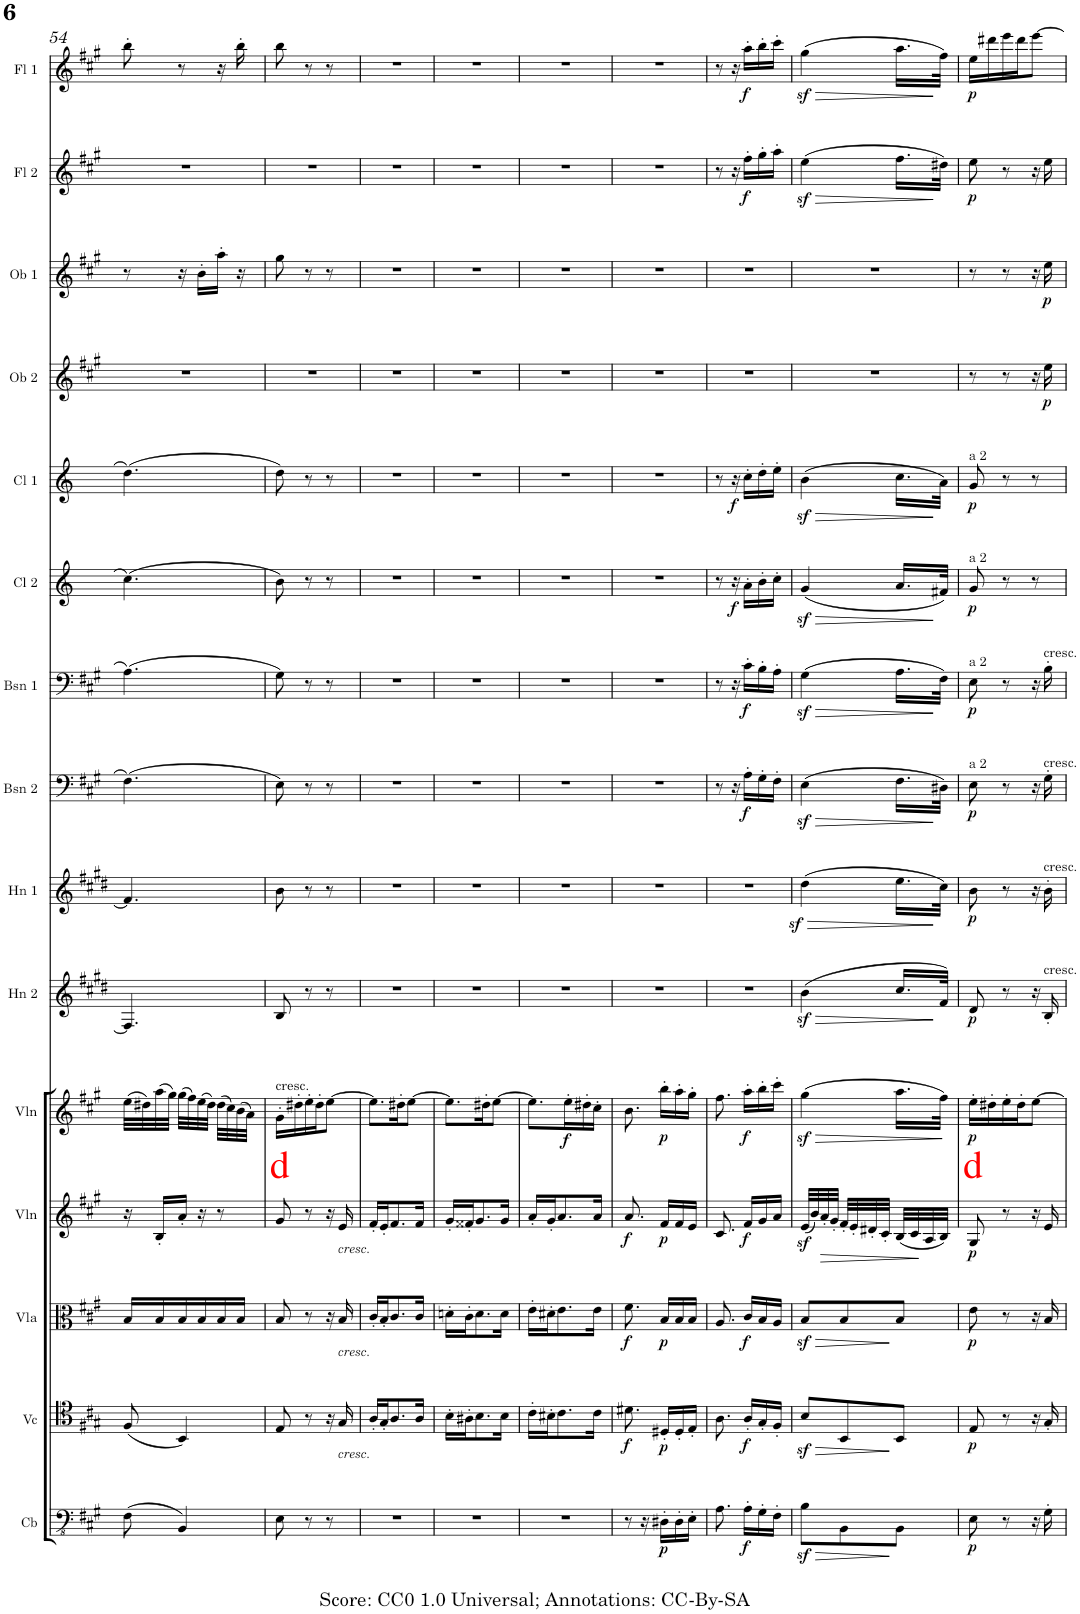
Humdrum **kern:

**kern	**dynam	**kern	**dynam	**kern	**dynam	**kern	**dynam	**kern	**text	**dynam	**kern	**dynam	**kern	**dynam	**kern	**dynam	**kern	**dynam	**kern	**dynam	**kern	**dynam	**kern	**dynam	**kern	**dynam	**kern	**dynam	**kern	**dynam
*part15	*part15	*part14	*part14	*part13	*part13	*part12	*part12	*part11	*part11	*part11	*part10	*part10	*part9	*part9	*part8	*part8	*part7	*part7	*part6	*part6	*part5	*part5	*part4	*part4	*part3	*part3	*part2	*part2	*part1	*part1
*staff15	*staff15	*staff14	*staff14	*staff13	*staff13	*staff12	*staff12	*staff11	*staff11	*staff11	*staff10	*staff10	*staff9	*staff9	*staff8	*staff8	*staff7	*staff7	*staff6	*staff6	*staff5	*staff5	*staff4	*staff4	*staff3	*staff3	*staff2	*staff2	*staff1	*staff1
*I"Contrabass	*	*I"Violoncello	*	*I"Viola	*	*I"Violin	*	*I"Violin	*	*	*I"F Horn 2 (orig. E and A)	*	*I"F Horn 1 (orig. E and A)	*	*I"Bassoon 2	*	*I"Bassoon 1	*	*I"A Clarinet 2	*	*I"A Clarinet 1	*	*I"Oboe 2	*	*I"Oboe 1	*	*I"Flute 2	*	*I"Flute 1	*
*I'Cb	*	*I'Vc	*	*I'Vla	*	*I'Vln	*	*I'Vln	*	*	*I'Hn 2	*	*I'Hn 1	*	*I'Bsn 2	*	*I'Bsn 1	*	*I'Cl 2	*	*I'Cl 1	*	*I'Ob 2	*	*I'Ob 1	*	*I'Fl 2	*	*I'Fl 1	*
!!LO:PB:g=z
*clefFv4	*	*clefC4	*	*clefC3	*	*clefG2	*	*clefG2	*	*	*clefG2	*	*clefG2	*	*clefF4	*	*clefF4	*	*clefG2	*	*clefG2	*	*clefG2	*	*clefG2	*	*clefG2	*	*clefG2	*
*	*	*	*	*	*	*	*	*	*	*	*Trd4c7	*	*Trd4c7	*	*	*	*	*	*Trd2c3	*	*Trd2c3	*	*	*	*	*	*	*	*	*
*k[f#c#g#]	*	*k[f#c#g#]	*	*k[f#c#g#]	*	*k[f#c#g#]	*	*k[f#c#g#]	*	*	*k[f#c#g#d#]	*	*k[f#c#g#d#]	*	*k[f#c#g#]	*	*k[f#c#g#]	*	*k[]	*	*k[]	*	*k[f#c#g#]	*	*k[f#c#g#]	*	*k[f#c#g#]	*	*k[f#c#g#]	*
*M3/8	*	*M3/8	*	*M3/8	*	*M3/8	*	*M3/8	*	*	*M3/8	*	*M3/8	*	*M3/8	*	*M3/8	*	*M3/8	*	*M3/8	*	*M3/8	*	*M3/8	*	*M3/8	*	*M3/8	*
=54	=54	=54	=54	=54	=54	=54	=54	=54	=54	=54	=54	=54	=54	=54	=54	=54	=54	=54	=54	=54	=54	=54	=54	=54	=54	=54	=54	=54	=54	=54
(8FF#\	.	(8F#/	.	16B/LL	.	16r	.	(32ee\LLL	.	.	4.F#/]	.	4.f#/]	.	(4.F#\	.	(4.A\	.	(4.cc\	.	(4.dd\	.	4.r	.	8r	.	4.r	.	8bb'\	.
.	.	.	.	.	.	.	.	32dd#X\)	.	.	.	.	.	.	.	.	.	.	.	.	.	.	.	.	.	.	.	.	.	.
.	.	.	.	16B/	.	16B'/LL	.	(32aa\	.	.	.	.	.	.	.	.	.	.	.	.	.	.	.	.	.	.	.	.	.	.
.	.	.	.	.	.	.	.	32gg#\JJJ)	.	.	.	.	.	.	.	.	.	.	.	.	.	.	.	.	.	.	.	.	.	.
4BBB/)	.	4BB/)	.	16B/	.	16a'/JJ	.	(32gg#\LLL	.	.	.	.	.	.	.	.	.	.	.	.	.	.	.	.	16r	.	.	.	8r	.
.	.	.	.	.	.	.	.	32ff#\)	.	.	.	.	.	.	.	.	.	.	.	.	.	.	.	.	.	.	.	.	.	.
.	.	.	.	16B/	.	16r	.	(32ee\	.	.	.	.	.	.	.	.	.	.	.	.	.	.	.	.	16b'\LL	.	.	.	.	.
.	.	.	.	.	.	.	.	32dd#\JJJ)	.	.	.	.	.	.	.	.	.	.	.	.	.	.	.	.	.	.	.	.	.	.
.	.	.	.	16B/	.	8r	.	(32dd#\LLL	.	.	.	.	.	.	.	.	.	.	.	.	.	.	.	.	16aa'\JJ	.	.	.	16r	.
.	.	.	.	.	.	.	.	32cc#\)	.	.	.	.	.	.	.	.	.	.	.	.	.	.	.	.	.	.	.	.	.	.
.	.	.	.	16B/JJ	.	.	.	(32b\	.	.	.	.	.	.	.	.	.	.	.	.	.	.	.	.	16r	.	.	.	16bb'\	.
.	.	.	.	.	.	.	.	32a\JJJ)	.	.	.	.	.	.	.	.	.	.	.	.	.	.	.	.	.	.	.	.	.	.
=55	=55	=55	=55	=55	=55	=55	=55	=55	=55	=55	=55	=55	=55	=55	=55	=55	=55	=55	=55	=55	=55	=55	=55	=55	=55	=55	=55	=55	=55	=55
!	!	!	!	!	!	!	!	!LO:TX:a:t=cresc.	!	!	!	!	!	!	!	!	!	!	!	!	!	!	!	!	!	!	!	!	!	!
!	!	!	!	!	!	!	!	!	!LO:LY:b:color=#FF0000	!	!	!	!	!	!	!	!	!	!	!	!	!	!	!	!	!	!	!	!	!
8EE\	.	8E/	.	8B/	.	8g#/	.	16g#'\LL	d	.	8B/	.	8b\	.	8E\)	.	8G#\)	.	8b\)	.	8dd\)	.	4.r	.	8gg#\	.	4.r	.	8bb\	.
.	.	.	.	.	.	.	.	16dd#X'\	.	.	.	.	.	.	.	.	.	.	.	.	.	.	.	.	.	.	.	.	.	.
8r	.	8r	.	8r	.	8r	.	16ee'\	.	.	8r	.	8r	.	8r	.	8r	.	8r	.	8r	.	.	.	8r	.	.	.	8r	.
.	.	.	.	.	.	.	.	16dd#'\J	.	.	.	.	.	.	.	.	.	.	.	.	.	.	.	.	.	.	.	.	.	.
8r	.	16r	.	16r	.	16r	.	[8ee\J	.	.	8r	.	8r	.	8r	.	8r	.	8r	.	8r	.	.	.	8r	.	.	.	8r	.
!	!	!	!	!	!	!LO:TX:b:i:t=cresc.	!	!	!	!	!	!	!	!	!	!	!	!	!	!	!	!	!	!	!	!	!	!	!	!
!	!	!	!	!LO:TX:b:i:t=cresc.	!	!	!	!	!	!	!	!	!	!	!	!	!	!	!	!	!	!	!	!	!	!	!	!	!	!
!	!	!LO:TX:b:i:t=cresc.	!	!	!	!	!	!	!	!	!	!	!	!	!	!	!	!	!	!	!	!	!	!	!	!	!	!	!	!
.	.	16G#/	.	16B/	.	16e/	.	.	.	.	.	.	.	.	.	.	.	.	.	.	.	.	.	.	.	.	.	.	.	.
=56	=56	=56	=56	=56	=56	=56	=56	=56	=56	=56	=56	=56	=56	=56	=56	=56	=56	=56	=56	=56	=56	=56	=56	=56	=56	=56	=56	=56	=56	=56
4.r	.	16A'/LL	.	16c#'/LL	.	16f#'/LL	.	8.ee\L]	.	.	4.r	.	4.r	.	4.r	.	4.r	.	4.r	.	4.r	.	4.r	.	4.r	.	4.r	.	4.r	.
.	.	16G#'/J	.	16B'/J	.	16e'/J	.	.	.	.	.	.	.	.	.	.	.	.	.	.	.	.	.	.	.	.	.	.	.	.
.	.	8.A/	.	8.c#/	.	8.f#/	.	.	.	.	.	.	.	.	.	.	.	.	.	.	.	.	.	.	.	.	.	.	.	.
.	.	.	.	.	.	.	.	16dd#X'\K	.	.	.	.	.	.	.	.	.	.	.	.	.	.	.	.	.	.	.	.	.	.
.	.	.	.	.	.	.	.	[8ee\J	.	.	.	.	.	.	.	.	.	.	.	.	.	.	.	.	.	.	.	.	.	.
.	.	16A/Jk	.	16c#/Jk	.	16f#/Jk	.	.	.	.	.	.	.	.	.	.	.	.	.	.	.	.	.	.	.	.	.	.	.	.
=57	=57	=57	=57	=57	=57	=57	=57	=57	=57	=57	=57	=57	=57	=57	=57	=57	=57	=57	=57	=57	=57	=57	=57	=57	=57	=57	=57	=57	=57	=57
4.r	.	16B'\LL	.	16dn'\LL	.	16g#'/LL	.	8.ee\L]	.	.	4.r	.	4.r	.	4.r	.	4.r	.	4.r	.	4.r	.	4.r	.	4.r	.	4.r	.	4.r	.
.	.	16A#X'\J	.	16c#'\J	.	16f##X'/J	.	.	.	.	.	.	.	.	.	.	.	.	.	.	.	.	.	.	.	.	.	.	.	.
.	.	8.B\	.	8.d\	.	8.g#/	.	.	.	.	.	.	.	.	.	.	.	.	.	.	.	.	.	.	.	.	.	.	.	.
.	.	.	.	.	.	.	.	16dd#X'\K	.	.	.	.	.	.	.	.	.	.	.	.	.	.	.	.	.	.	.	.	.	.
.	.	.	.	.	.	.	.	[8ee\J	.	.	.	.	.	.	.	.	.	.	.	.	.	.	.	.	.	.	.	.	.	.
.	.	16B\Jk	.	16d\Jk	.	16g#/Jk	.	.	.	.	.	.	.	.	.	.	.	.	.	.	.	.	.	.	.	.	.	.	.	.
=58	=58	=58	=58	=58	=58	=58	=58	=58	=58	=58	=58	=58	=58	=58	=58	=58	=58	=58	=58	=58	=58	=58	=58	=58	=58	=58	=58	=58	=58	=58
4.r	.	16c#'\LL	.	16e'\LL	.	16a'/LL	.	8.ee\L]	.	.	4.r	.	4.r	.	4.r	.	4.r	.	4.r	.	4.r	.	4.r	.	4.r	.	4.r	.	4.r	.
.	.	16B#X'\J	.	16d#X'\J	.	16g#'/J	.	.	.	.	.	.	.	.	.	.	.	.	.	.	.	.	.	.	.	.	.	.	.	.
.	.	8.c#\	.	8.e\	.	8.a/	.	.	.	.	.	.	.	.	.	.	.	.	.	.	.	.	.	.	.	.	.	.	.	.
!	!	!	!	!	!	!	!	!	!	!LO:DY:b	!	!	!	!	!	!	!	!	!	!	!	!	!	!	!	!	!	!	!	!
.	.	.	.	.	.	.	.	16ee'\L	.	f	.	.	.	.	.	.	.	.	.	.	.	.	.	.	.	.	.	.	.	.
.	.	.	.	.	.	.	.	16dd#X'\	.	.	.	.	.	.	.	.	.	.	.	.	.	.	.	.	.	.	.	.	.	.
.	.	16c#\Jk	.	16e\Jk	.	16a/Jk	.	16cc#'\JJ	.	.	.	.	.	.	.	.	.	.	.	.	.	.	.	.	.	.	.	.	.	.
=59	=59	=59	=59	=59	=59	=59	=59	=59	=59	=59	=59	=59	=59	=59	=59	=59	=59	=59	=59	=59	=59	=59	=59	=59	=59	=59	=59	=59	=59	=59
!	!	!	!LO:DY:b	!	!LO:DY:b	!	!LO:DY:b	!	!	!	!	!	!	!	!	!	!	!	!	!	!	!	!	!	!	!	!	!	!	!
8r	.	8.d#X\	f	8.f#\	f	8.a/	f	8.b\	.	.	4.r	.	4.r	.	4.r	.	4.r	.	4.r	.	4.r	.	4.r	.	4.r	.	4.r	.	4.r	.
16r	.	.	.	.	.	.	.	.	.	.	.	.	.	.	.	.	.	.	.	.	.	.	.	.	.	.	.	.	.	.
!	!LO:DY:b	!	!LO:DY:b	!	!LO:DY:b	!	!LO:DY:b	!	!	!LO:DY:b	!	!	!	!	!	!	!	!	!	!	!	!	!	!	!	!	!	!	!	!
16DD#X'\LL	p	16D#X'/LL	p	16B/LL	p	16f#/LL	p	16bb'\LL	.	p	.	.	.	.	.	.	.	.	.	.	.	.	.	.	.	.	.	.	.	.
16DD#'\	.	16D#'/	.	16B/	.	16f#/	.	16aa'\	.	.	.	.	.	.	.	.	.	.	.	.	.	.	.	.	.	.	.	.	.	.
16EE'\JJ	.	16E'/JJ	.	16B/JJ	.	16e/JJ	.	16gg#'\JJ	.	.	.	.	.	.	.	.	.	.	.	.	.	.	.	.	.	.	.	.	.	.
=60	=60	=60	=60	=60	=60	=60	=60	=60	=60	=60	=60	=60	=60	=60	=60	=60	=60	=60	=60	=60	=60	=60	=60	=60	=60	=60	=60	=60	=60	=60
8.AA\	.	8.A\	.	8.A/	.	8.c#/	.	8.ff#\	.	.	4.r	.	4.r	.	8r	.	8r	.	8r	.	8r	.	4.r	.	4.r	.	8r	.	8r	.
!	!	!	!	!	!	!	!	!	!	!	!	!	!	!	!	!	!	!	!	!LO:DY:b	!	!LO:DY:b	!	!	!	!	!	!	!	!
.	.	.	.	.	.	.	.	.	.	.	.	.	.	.	16r	.	16r	.	16r	f	16r	f	.	.	.	.	16r	.	16r	.
!	!LO:DY:b	!	!LO:DY:b	!	!LO:DY:b	!	!LO:DY:b	!	!	!LO:DY:b	!	!	!	!	!	!LO:DY:b	!	!LO:DY:b	!	!	!	!	!	!	!	!	!	!LO:DY:b	!	!LO:DY:b
16AA'\LL	f	16A'/LL	f	16c#/LL	f	16f#/LL	f	16aa'\LL	.	f	.	.	.	.	16A'\LL	f	16c#'\LL	f	16a'\LL	.	16cc'\LL	.	.	.	.	.	16ff#'\LL	f	16aa'\LL	f
16GG#'\	.	16G#'/	.	16B/	.	16g#/	.	16bb'\	.	.	.	.	.	.	16G#'\	.	16B'\	.	16b'\	.	16dd'\	.	.	.	.	.	16gg#'\	.	16bb'\	.
16FF#'\JJ	.	16F#'/JJ	.	16A/JJ	.	16a/JJ	.	16ccc#'\JJ	.	.	.	.	.	.	16F#'\JJ	.	16A'\JJ	.	16cc'\JJ	.	16ee'\JJ	.	.	.	.	.	16aa'\JJ	.	16ccc#'\JJ	.
=61	=61	=61	=61	=61	=61	=61	=61	=61	=61	=61	=61	=61	=61	=61	=61	=61	=61	=61	=61	=61	=61	=61	=61	=61	=61	=61	=61	=61	=61	=61
!	!LO:HP:b	!	!LO:HP:b	!	!LO:HP:b	!	!	!	!	!LO:HP:b	!	!LO:HP:b	!	!LO:HP:b	!	!LO:HP:b	!	!LO:HP:b	!	!LO:HP:b	!	!LO:HP:b	!	!	!	!	!	!LO:HP:b	!	!LO:HP:b
8BBz<\L	>	8Bz</L	>	8Bz</L	>	(32ez</LLL	.	(4gg#z<\	.	>	(4bz<\	>	(4dd#z<\	>	(4Ez<\	>	(4G#z<\	>	(4gz</	>	(4bz<\	>	4.r	.	4.r	.	(4eez<\	>	(4gg#z<\	>
.	.	.	.	.	.	32b/)	.	.	.	.	.	.	.	.	.	.	.	.	.	.	.	.	.	.	.	.	.	.	.	.
!	!	!	!	!	!	!	!LO:HP:b	!	!	!	!	!	!	!	!	!	!	!	!	!	!	!	!	!	!	!	!	!	!	!
.	.	.	.	.	.	32a'/	>	.	.	.	.	.	.	.	.	.	.	.	.	.	.	.	.	.	.	.	.	.	.	.
.	.	.	.	.	.	32g#'/JJJ	.	.	.	.	.	.	.	.	.	.	.	.	.	.	.	.	.	.	.	.	.	.	.	.
8BBB\	.	8BB/	.	8B/	.	32f#'/LLL	.	.	.	.	.	.	.	.	.	.	.	.	.	.	.	.	.	.	.	.	.	.	.	.
.	.	.	.	.	.	32e'/	.	.	.	.	.	.	.	.	.	.	.	.	.	.	.	.	.	.	.	.	.	.	.	.
.	.	.	.	.	.	32d#X'/	.	.	.	.	.	.	.	.	.	.	.	.	.	.	.	.	.	.	.	.	.	.	.	.
.	.	.	.	.	.	32c#'/JJJ	.	.	.	.	.	.	.	.	.	.	.	.	.	.	.	.	.	.	.	.	.	.	.	.
8BBB\J	]	8BB/J	]	8B/J	]	(32B/LLL	.	16.aa\LL	.	.	16.cc#/LL	.	16.ee\LL	.	16.F#\LL	.	16.A\LL	.	16.a/LL	.	16.cc\LL	.	.	.	.	.	16.ff#\LL	.	16.aa\LL	.
.	.	.	.	.	.	32c#/	.	.	.	.	.	.	.	.	.	.	.	.	.	.	.	.	.	.	.	.	.	.	.	.
.	.	.	.	.	.	32A/	]	.	.	.	.	.	.	.	.	.	.	.	.	.	.	.	.	.	.	.	.	.	.	.
.	.	.	.	.	.	32B/JJJ)	.	32ff#\JJk)	.	]	32f#/JJk)	]	32cc#\JJk)	]	32D#X\JJk)	]	32F#\JJk)	]	32f#X/JJk)	]	32a\JJk)	]	.	.	.	.	32dd#X\JJk)	]	32ff#\JJk)	]
=62	=62	=62	=62	=62	=62	=62	=62	=62	=62	=62	=62	=62	=62	=62	=62	=62	=62	=62	=62	=62	=62	=62	=62	=62	=62	=62	=62	=62	=62	=62
!	!	!	!	!	!	!	!	!	!	!	!	!	!	!	!	!	!	!	!	!	!LO:TX:a:t=a 2	!	!	!	!	!	!	!	!	!
!	!	!	!	!	!	!	!	!	!	!	!	!	!	!	!	!	!	!	!LO:TX:a:t=a 2	!	!	!	!	!	!	!	!	!	!	!
!	!	!	!	!	!	!	!	!	!	!	!	!	!	!	!	!	!LO:TX:a:t=a 2	!	!	!	!	!	!	!	!	!	!	!	!	!
!	!	!	!	!	!	!	!	!	!	!	!	!	!	!	!LO:TX:a:t=a 2	!	!	!	!	!	!	!	!	!	!	!	!	!	!	!
!	!LO:DY:b	!	!LO:DY:b	!	!LO:DY:b	!	!LO:DY:b	!	!LO:LY:b:color=#FF0000	!LO:DY:b	!	!LO:DY:b	!	!LO:DY:b	!	!LO:DY:b	!	!LO:DY:b	!	!LO:DY:b	!	!LO:DY:b	!	!	!	!	!	!LO:DY:b	!	!LO:DY:b
8EE\	p	8E/	p	8e\	p	8G#/	p	16ee'\LL	d	p	8d#/	p	8b\	p	8E\	p	8E\	p	8g/	p	8g/	p	8r	.	8r	.	8ee\	p	16ee\LL	p
.	.	.	.	.	.	.	.	16dd#X'\	.	.	.	.	.	.	.	.	.	.	.	.	.	.	.	.	.	.	.	.	16ddd#X\	.
8r	.	8r	.	8r	.	8r	.	16ee'\	.	.	8r	.	8r	.	8r	.	8r	.	8r	.	8r	.	8r	.	8r	.	8r	.	16eee\	.
.	.	.	.	.	.	.	.	16dd#'\J	.	.	.	.	.	.	.	.	.	.	.	.	.	.	.	.	.	.	.	.	16ddd#\J	.
16r	.	16r	.	16r	.	16r	.	[8ee\J	.	.	16r	.	16r	.	16r	.	16r	.	8r	.	8r	.	16r	.	16r	.	16r	.	[8eee\J	.
!	!	!	!	!	!	!	!	!	!	!	!	!	!	!	!	!	!LO:TX:a:t=cresc.	!	!	!	!	!	!	!	!	!	!	!	!	!
!	!	!	!	!	!	!	!	!	!	!	!	!	!	!	!LO:TX:a:t=cresc.	!	!	!	!	!	!	!	!	!	!	!	!	!	!	!
!	!	!	!	!	!	!	!	!	!	!	!	!	!LO:TX:a:t=cresc.	!	!	!	!	!	!	!	!	!	!	!	!	!	!	!	!	!
!	!	!	!	!	!	!	!	!	!	!	!LO:TX:a:t=cresc.	!	!	!	!	!	!	!	!	!	!	!	!	!	!	!	!	!	!	!
!	!	!	!	!	!	!	!	!	!	!	!	!	!	!	!	!	!	!	!	!	!	!	!	!LO:DY:b	!	!LO:DY:b	!	!	!	!
16GG#'\	.	16G#'/	.	16B/	.	16e/	.	.	.	.	16B'/	.	16b'\	.	16G#'\	.	16B'\	.	.	.	.	.	16ee\	p	16ee\	p	16ee\	.	.	.
=	=	=	=	=	=	=	=	=	=	=	=	=	=	=	=	=	=	=	=	=	=	=	=	=	=	=	=	=	=	=
*-	*-	*-	*-	*-	*-	*-	*-	*-	*-	*-	*-	*-	*-	*-	*-	*-	*-	*-	*-	*-	*-	*-	*-	*-	*-	*-	*-	*-	*-	*-
